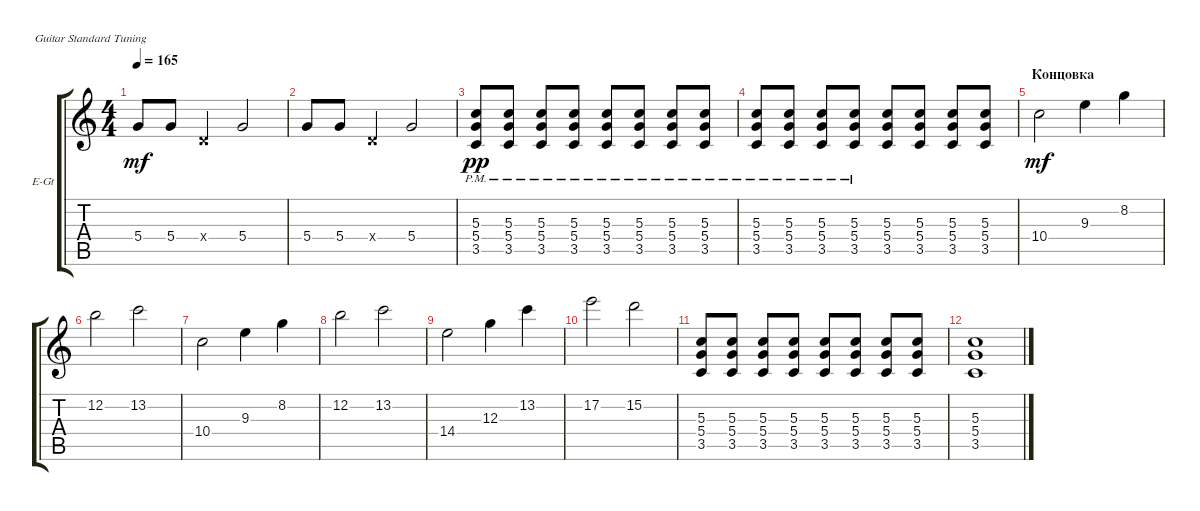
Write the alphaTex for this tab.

\defaultSystemsLayout 4
\bracketExtendMode groupsimilarinstruments
\firstSystemTrackNameOrientation horizontal
\otherSystemsTrackNameOrientation horizontal
\track ("Dima Guitar" "E-Gt") {instrument distortionguitar}
\staff {score tabs}
\tuning (E4 B3 G3 D3 A2 E2)
\ts (4 4)
\tempo 165
\clef g2
\ks c
5.4.8{dy mf} 5.4.8 0.4{x}.4 5.4.2 |
5.4.8 5.4.8 0.4{x}.4 5.4.2 |
(3.5{pm} 5.4{pm} 5.3{pm}).8{dy pp} (5.3{pm} 5.4{pm} 3.5{pm}).8 (3.5{pm} 5.4{pm} 5.3{pm}).8 (5.3{pm} 5.4{pm} 3.5{pm}).8 (3.5{pm} 5.4{pm} 5.3{pm}).8 (5.3{pm} 5.4{pm} 3.5{pm}).8 (3.5{pm} 5.4{pm} 5.3{pm}).8 (5.3{pm} 5.4{pm} 3.5{pm}).8 |
(3.5{pm} 5.4{pm} 5.3{pm}).8 (5.3{pm} 5.4{pm} 3.5{pm}).8 (3.5{pm} 5.4{pm} 5.3{pm}).8 (5.3{pm} 5.4{pm} 3.5{pm}).8 (3.5 5.4 5.3).8 (5.3 5.4 3.5).8 (3.5 5.4 5.3).8 (5.3 5.4 3.5).8 |
\section ("" "Концовка")
10.4.2{dy mf} 9.3.4 8.2.4 |
12.2.2 13.2.2 |
10.4.2 9.3.4 8.2.4 |
12.2.2 13.2.2 |
14.4.2 12.3.4 13.2.4 |
17.2.2 15.2.2 |
(3.5 5.4 5.3).8 (3.5 5.4 5.3).8 (3.5 5.4 5.3).8 (3.5 5.4 5.3).8 (3.5 5.4 5.3).8 (3.5 5.4 5.3).8 (3.5 5.4 5.3).8 (3.5 5.4 5.3).8 |
(3.5 5.4 5.3).1
